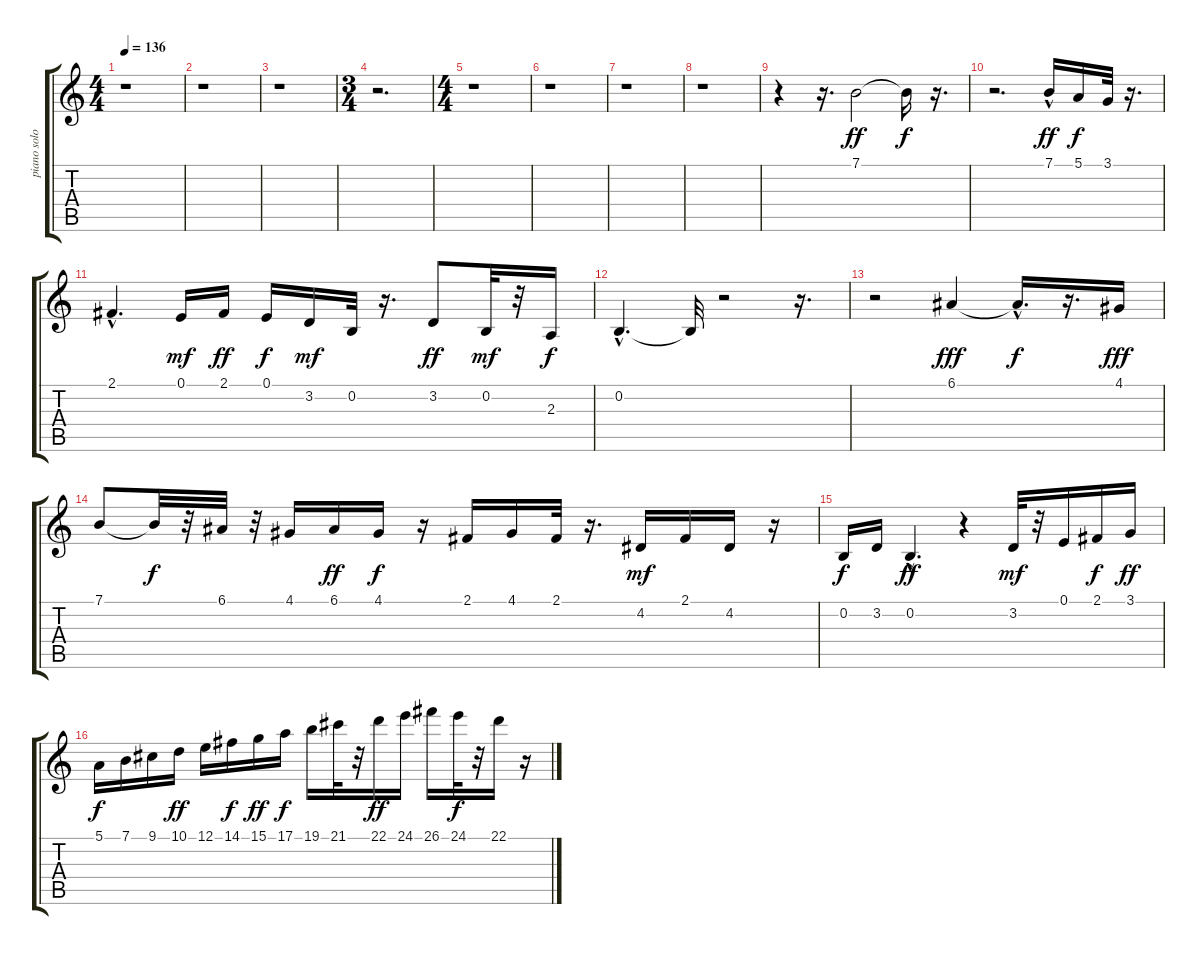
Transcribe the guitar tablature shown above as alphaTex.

\track ("piano solo" "piano solo") {instrument acousticgrandpiano}
\staff {score tabs}
\tuning (E4 B3 G3 D3 A2 E2) {hide}
\ts (4 4)
\tempo 136
\clef g2
\ks c
r.1{dy ff} |
r.1 |
r.1 |
\ts (3 4)
r.2{d} |
\ts (4 4)
r.1 |
r.1 |
r.1 |
r.1 |
r.4 r.16{d} 7.1.2 7.1{t}.16{dy f} r.16{d} |
r.2{d} 7.1{hac}.16{dy ff} 5.1.16{dy f} 3.1.32 r.16{d} |
2.1{hac}.4{d} 0.1.16{dy mf} 2.1.16{dy ff} 0.1.16{dy f} 3.2.16{dy mf} 0.2.32 r.16{d} 3.2.8{dy ff} 0.2.32{dy mf} r.32 2.3.16{dy f} |
0.2{hac}.4{d} 0.2{t}.32 r.2 r.16{d} |
r.2 6.1.4{dy fff} 6.1{hac t}.16{d dy f} r.16{d} 4.1.16{dy fff} |
7.1.8 7.1{t}.32{dy f} r.32 6.1.32 r.32 4.1.16 6.1.16{dy ff} 4.1.16{dy f} r.16 2.1.16 4.1.16 2.1.32 r.16{d} 4.2.16{dy mf} 2.1.16 4.2.16 r.16 |
0.2.16{dy f} 3.2.16 0.2{hac}.4{d dy ff} r.4 3.2.32{dy mf} r.32 0.1.16 2.1.16{dy f} 3.1.16{dy ff} |
5.1.16{dy f} 7.1.16 9.1.16 10.1.16{dy ff} 12.1.16 14.1.16{dy f} 15.1.16{dy ff} 17.1.16{dy f} 19.1.16 21.1.32 r.32 22.1.16{dy ff} 24.1.16 26.1.16 24.1.32{dy f} r.32 22.1.16 r.16
